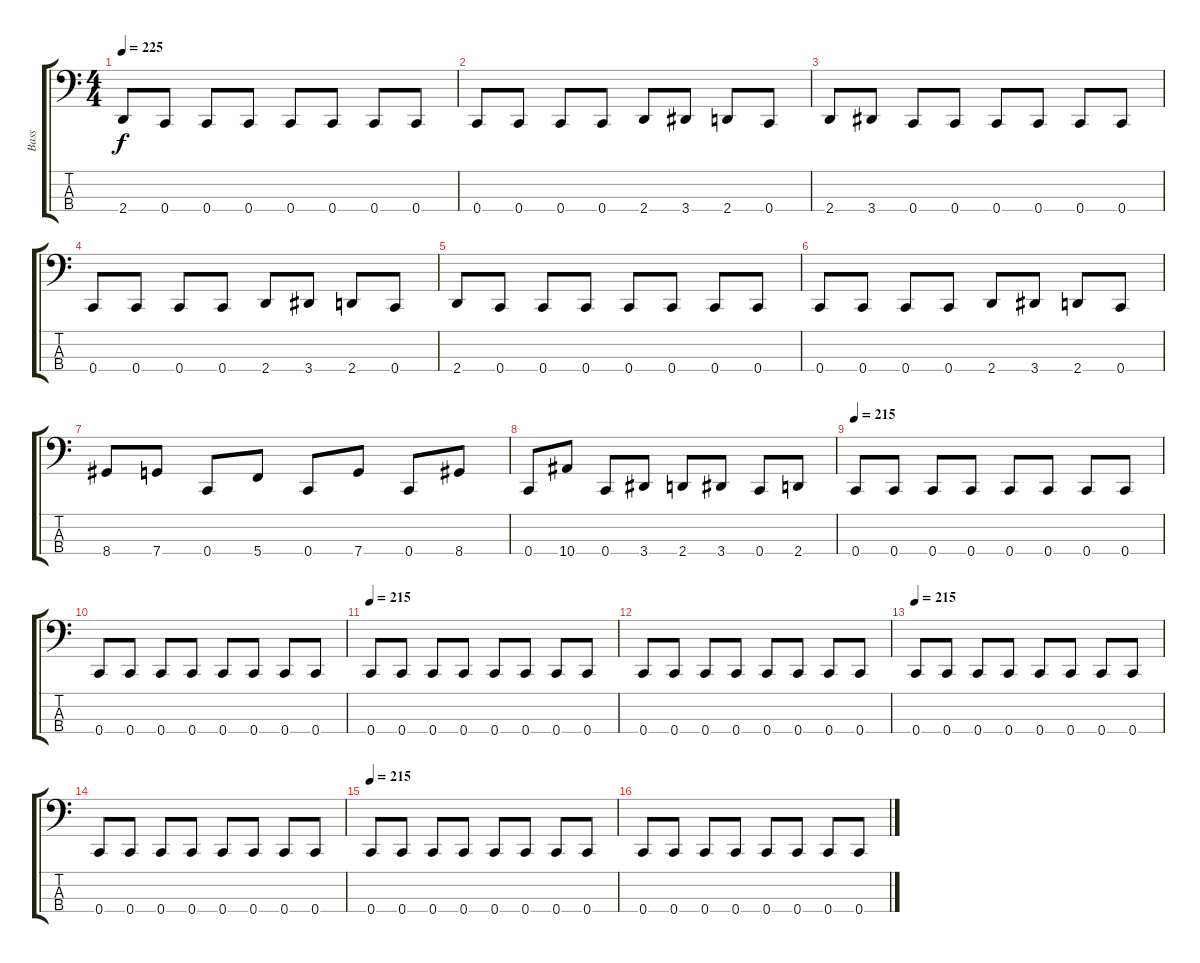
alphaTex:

\track ("Bass" "Bass") {instrument electricbasspick}
\staff {score tabs}
\tuning (F2 C2 G1 C1) {hide}
\ts (4 4)
\tempo 225
\clef f4
\ks c
2.4.8{dy f} 0.4.8 0.4.8 0.4.8 0.4.8 0.4.8 0.4.8 0.4.8 |
0.4.8 0.4.8 0.4.8 0.4.8 2.4.8 3.4.8 2.4.8 0.4.8 |
2.4.8 3.4.8 0.4.8 0.4.8 0.4.8 0.4.8 0.4.8 0.4.8 |
0.4.8 0.4.8 0.4.8 0.4.8 2.4.8 3.4.8 2.4.8 0.4.8 |
2.4.8 0.4.8 0.4.8 0.4.8 0.4.8 0.4.8 0.4.8 0.4.8 |
0.4.8 0.4.8 0.4.8 0.4.8 2.4.8 3.4.8 2.4.8 0.4.8 |
8.4.8 7.4.8 0.4.8 5.4.8 0.4.8 7.4.8 0.4.8 8.4.8 |
0.4.8 10.4.8 0.4.8 3.4.8 2.4.8 3.4.8 0.4.8 2.4.8 |
\tempo 215
0.4.8 0.4.8 0.4.8 0.4.8 0.4.8 0.4.8 0.4.8 0.4.8 |
0.4.8 0.4.8 0.4.8 0.4.8 0.4.8 0.4.8 0.4.8 0.4.8 |
\tempo 215
0.4.8 0.4.8 0.4.8 0.4.8 0.4.8 0.4.8 0.4.8 0.4.8 |
0.4.8 0.4.8 0.4.8 0.4.8 0.4.8 0.4.8 0.4.8 0.4.8 |
\tempo 215
0.4.8 0.4.8 0.4.8 0.4.8 0.4.8 0.4.8 0.4.8 0.4.8 |
0.4.8 0.4.8 0.4.8 0.4.8 0.4.8 0.4.8 0.4.8 0.4.8 |
\tempo 215
0.4.8 0.4.8 0.4.8 0.4.8 0.4.8 0.4.8 0.4.8 0.4.8 |
0.4.8 0.4.8 0.4.8 0.4.8 0.4.8 0.4.8 0.4.8 0.4.8
